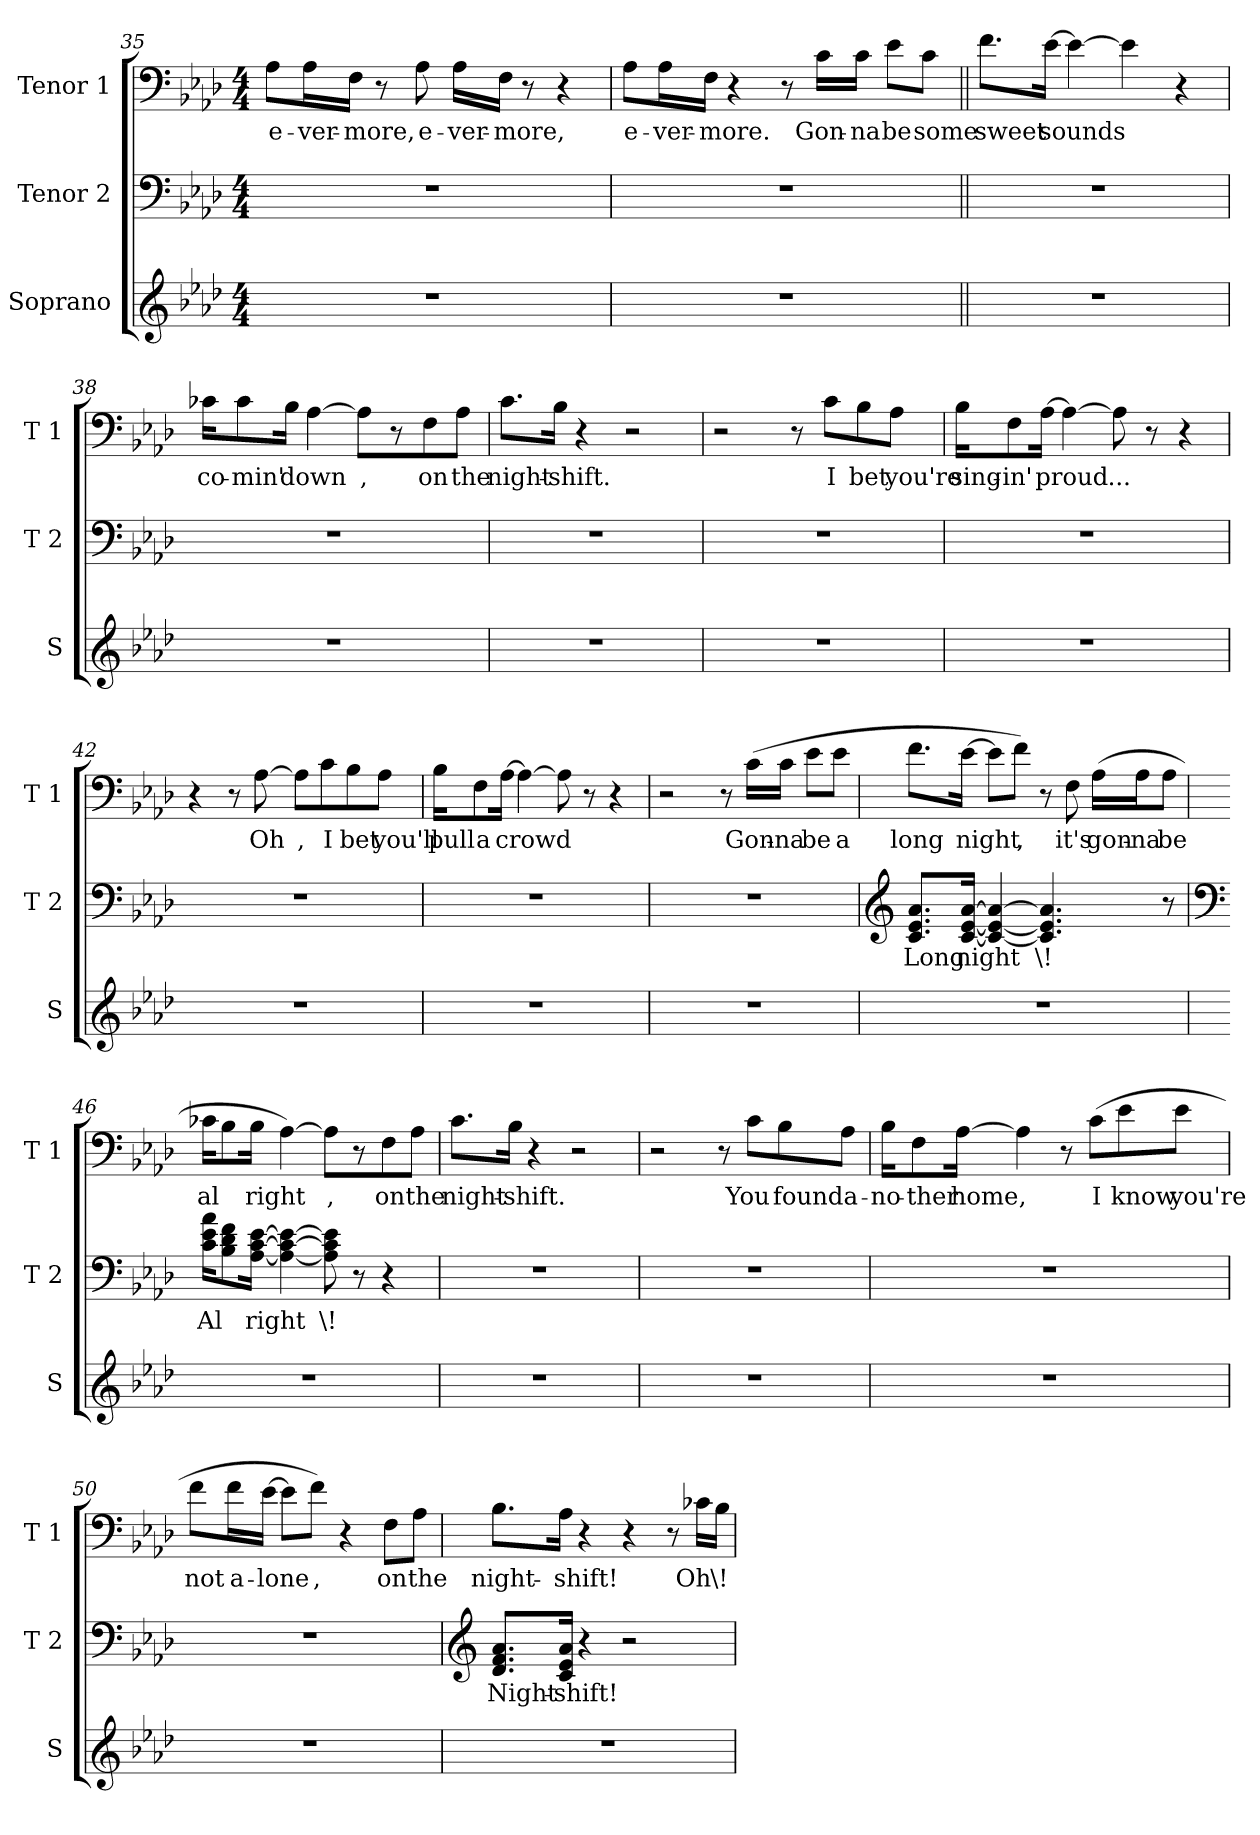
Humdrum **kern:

**kern	**kern	**text	**kern	**text
*part3	*part2	*part2	*part1	*part1
*staff3	*staff2	*staff2	*staff1	*staff1
*I"Soprano	*I"Tenor 2	*	*I"Tenor 1	*
*I'S	*I'T 2	*	*I'T 1	*
!!LO:LB:g=z
*clefG2	*clefF4	*	*clefF4	*
*k[b-e-a-d-]	*k[b-e-a-d-]	*	*k[b-e-a-d-]	*
*A-:	*A-:	*	*A-:	*
*M4/4	*M4/4	*	*M4/4	*
=35	=35	=35	=35	=35
!	!	!	!	!LO:LY:b
1r	1r	.	8A-\L	-e-
!	!	!	!	!LO:LY:b
.	.	.	16A-\L	-ver-
!	!	!	!	!LO:LY:b
.	.	.	16F\JJ	-more,
.	.	.	8r	.
!	!	!	!	!LO:LY:b
.	.	.	8A-\	e-
!	!	!	!	!LO:LY:b
.	.	.	16A-\LL	-ver-
!	!	!	!	!LO:LY:b
.	.	.	16F\JJ	-more,
.	.	.	8r	.
.	.	.	4r	.
=36	=36	=36	=36	=36
!	!	!	!	!LO:LY:b
1r	1r	.	8A-\L	e-
!	!	!	!	!LO:LY:b
.	.	.	16A-\L	-ver-
!	!	!	!	!LO:LY:b
.	.	.	16F\JJ	-more.
.	.	.	4r	.
.	.	.	8r	.
!	!	!	!	!LO:LY:b
.	.	.	16c\LL	Gon-
!	!	!	!	!LO:LY:b
.	.	.	16c\JJ	-na
!	!	!	!	!LO:LY:b
.	.	.	8e-\L	be
!	!	!	!	!LO:LY:b
.	.	.	8c\J	some
=37||	=37||	=37||	=37||	=37||
!	!	!	!	!LO:LY:b
1r	1r	.	8.f\L	sweet
!	!	!	!	!LO:LY:b
.	.	.	[16e-\Jk	sounds
.	.	.	4e-\_	.
.	.	.	4e-\]	.
.	.	.	4r	.
!!LO:PB:g=z
=38	=38	=38	=38	=38
!	!	!	!	!LO:LY:b
1r	1r	.	16c-X\KL	co-
!	!	!	!	!LO:LY:b
.	.	.	8c-\	-min'
!	!	!	!	!LO:LY:b
.	.	.	16B-\Jk	down
.	.	.	[4A-\	.
!	!	!	!	!LO:LY:b
.	.	.	8A-\L]	,
.	.	.	8r	.
!	!	!	!	!LO:LY:b
.	.	.	8F\	on
!	!	!	!	!LO:LY:b
.	.	.	8A-\J	the
=39	=39	=39	=39	=39
!	!	!	!	!LO:LY:b
1r	1r	.	8.c\L	night-
!	!	!	!	!LO:LY:b
.	.	.	16B-\Jk	-shift.
.	.	.	4r	.
.	.	.	2r	.
=40	=40	=40	=40	=40
1r	1r	.	2r	.
.	.	.	8r	.
!	!	!	!	!LO:LY:b
.	.	.	8c\L	I
!	!	!	!	!LO:LY:b
.	.	.	8B-\	bet
!	!	!	!	!LO:LY:b
.	.	.	8A-\J	you're
!!LO:LB:g=z
=41	=41	=41	=41	=41
!	!	!	!	!LO:LY:b
1r	1r	.	16B-\KL	sing-
!	!	!	!	!LO:LY:b
.	.	.	8F\	-in'
!	!	!	!	!LO:LY:b
.	.	.	[16A-\Jk	proud
.	.	.	4A-\_	.
!	!	!	!	!LO:LY:b
.	.	.	8A-\]	...
.	.	.	8r	.
.	.	.	4r	.
=42	=42	=42	=42	=42
1r	1r	.	4r	.
.	.	.	8r	.
!	!	!	!	!LO:LY:b
.	.	.	[8A-\	Oh
!	!	!	!	!LO:LY:b
.	.	.	8A-\L]	,
!	!	!	!	!LO:LY:b
.	.	.	8c\	I
!	!	!	!	!LO:LY:b
.	.	.	8B-\	bet
!	!	!	!	!LO:LY:b
.	.	.	8A-\J	you'll
=43	=43	=43	=43	=43
!	!	!	!	!LO:LY:b
1r	1r	.	16B-\KL	pull
!	!	!	!	!LO:LY:b
.	.	.	8F\	a
!	!	!	!	!LO:LY:b
.	.	.	[16A-\Jk	crowd
.	.	.	4A-\_	.
!	!	!	!	!LO:LY:b
.	.	.	8A-\]	.
.	.	.	8r	.
.	.	.	4r	.
!!LO:LB:g=z
=44	=44	=44	=44	=44
1r	1r	.	2r	.
.	.	.	8r	.
!	!	!	!	!LO:LY:b
.	.	.	(>16c\LL	Gon-
!	!	!	!	!LO:LY:b
.	.	.	16c\JJ	-na
!	!	!	!	!LO:LY:b
.	.	.	8e-\L	be
!	!	!	!	!LO:LY:b
.	.	.	8e-\J	a
=45	=45	=45	=45	=45
*	*clefG2	*	*	*
!	!	!LO:LY:b	!	!LO:LY:b
1r	8.c/ 8.e-/ 8.a-/L	Long	8.f\L	long
!	!	!LO:LY:b	!	!LO:LY:b
.	[16c/ [16e-/ [16a-/Jk	night	[16e-\Jk	night
.	4c/_ 4e-/_ 4a-/_	.	8e-\L]	.
!	!	!	!	!LO:LY:b
.	.	.	8f\J)	,
!	!	!LO:LY:b	!	!
.	4.c/] 4.e-/] 4.a-/]	\!	8r	.
!	!	!	!	!LO:LY:b
.	.	.	8F\	it's
!	!	!	!	!LO:LY:b
.	.	.	(>16A-\LL	gon-
!	!	!	!	!LO:LY:b
.	.	.	16A-\J	-na
!	!	!	!	!LO:LY:b
.	8r	.	8A-\J	be
=46	=46	=46	=46	=46
*	*clefF4	*	*	*
!	!	!LO:LY:b	!	!LO:LY:b
1r	16c\ 16e-\ 16a-\KL	Al	16c-X\KL	al
.	8B-\ 8d-\ 8f\	.	8B-\	.
!	!	!LO:LY:b	!	!LO:LY:b
.	[16A-\ [16c\ [16e-\Jk	right	16B-\Jk	right
.	4A-\_ 4c\_ 4e-\_	.	[4A-\)	.
!	!	!LO:LY:b	!	!LO:LY:b
.	8A-\] 8c\] 8e-\]	\!	8A-\L]	,
.	8r	.	8r	.
!	!	!	!	!LO:LY:b
.	4r	.	8F\	on
!	!	!	!	!LO:LY:b
.	.	.	8A-\J	the
!!LO:LB:g=z
=47	=47	=47	=47	=47
!	!	!	!	!LO:LY:b
1r	1r	.	8.c\L	night-
!	!	!	!	!LO:LY:b
.	.	.	16B-\Jk	-shift.
.	.	.	4r	.
.	.	.	2r	.
=48	=48	=48	=48	=48
1r	1r	.	2r	.
.	.	.	8r	.
!	!	!	!	!LO:LY:b
.	.	.	8c\L	You
!	!	!	!	!LO:LY:b
.	.	.	8B-\	found
!	!	!	!	!LO:LY:b
.	.	.	8A-\J	a-
=49	=49	=49	=49	=49
!	!	!	!	!LO:LY:b
1r	1r	.	16B-\KL	-no-
!	!	!	!	!LO:LY:b
.	.	.	8F\	-ther
!	!	!	!	!LO:LY:b
.	.	.	[16A-\Jk	home
!	!	!	!	!LO:LY:b
.	.	.	4A-\]	,
.	.	.	8r	.
!	!	!	!	!LO:LY:b
.	.	.	(>8c\L	I
!	!	!	!	!LO:LY:b
.	.	.	8e-\	know
!	!	!	!	!LO:LY:b
.	.	.	8e-\J	you're
!!LO:LB:g=z
=50	=50	=50	=50	=50
!	!	!	!	!LO:LY:b
1r	1r	.	8f\L	not
!	!	!	!	!LO:LY:b
.	.	.	16f\L	a-
!	!	!	!	!LO:LY:b
.	.	.	[16e-\JJ	-lone
.	.	.	8e-\L]	.
!	!	!	!	!LO:LY:b
.	.	.	8f\J)	,
.	.	.	4r	.
!	!	!	!	!LO:LY:b
.	.	.	8F\L	on
!	!	!	!	!LO:LY:b
.	.	.	8A-\J	the
=51	=51	=51	=51	=51
*	*clefG2	*	*	*
!	!	!LO:LY:b	!	!LO:LY:b
1r	8.d-/ 8.f/ 8.a-/L	Night-	8.B-\L	night-
!	!	!LO:LY:b	!	!LO:LY:b
.	16c/ 16e-/ 16a-/Jk	-shift!	16A-\Jk	-shift!
.	4r	.	4r	.
.	2r	.	4r	.
.	.	.	8r	.
!	!	!	!	!LO:LY:b
.	.	.	16c-X\LL	Oh
!	!	!	!	!LO:LY:b
.	.	.	16B-\JJ	\!
=	=	=	=	=
*-	*-	*-	*-	*-
